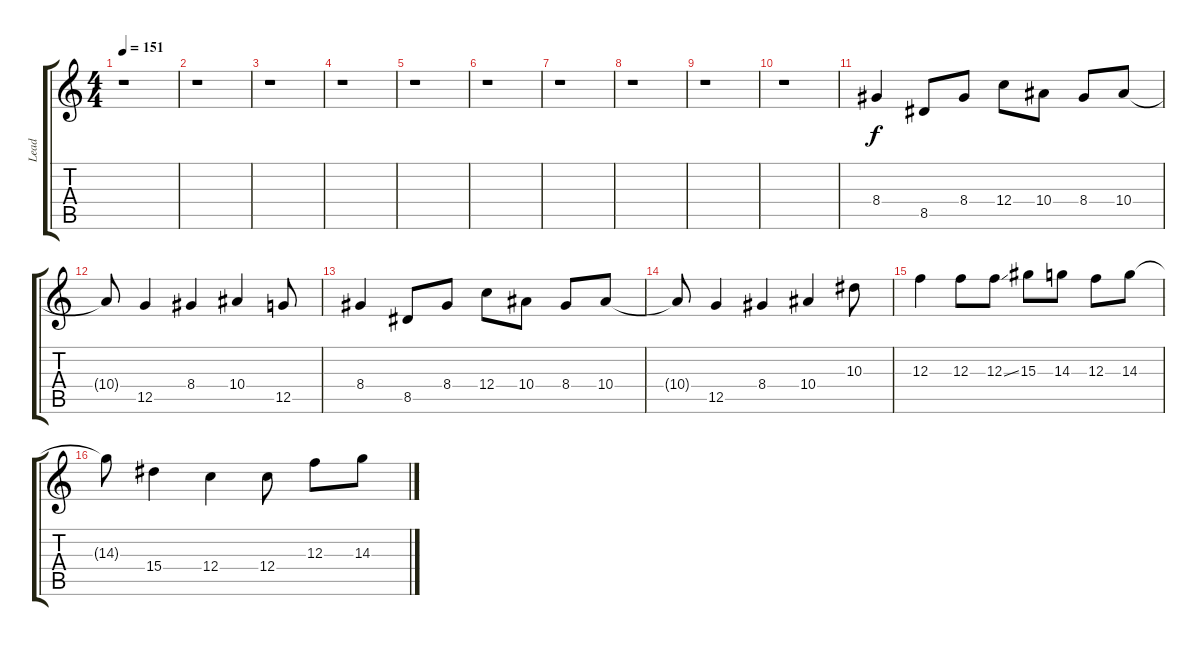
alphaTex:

\track ("Lead" "Lead") {instrument distortionguitar}
\staff {score tabs}
\tuning (D4 A3 F3 C3 G2 C2) {hide}
\ts (4 4)
\tempo 151
\clef g2
\ks c
r.1{dy f} |
r.1 |
r.1 |
r.1 |
r.1 |
r.1 |
r.1 |
r.1 |
r.1 |
r.1 |
8.4.4 8.5.8 8.4.8 12.4.8 10.4.8 8.4.8 10.4.8 |
10.4{t}.8 12.5.4 8.4.4 10.4.4 12.5.8 |
8.4.4 8.5.8 8.4.8 12.4.8 10.4.8 8.4.8 10.4.8 |
10.4{t}.8 12.5.4 8.4.4 10.4.4 10.3.8 |
12.3.4 12.3.8 12.3{ss}.8 15.3.8 14.3.8 12.3.8 14.3.8 |
14.3{t}.8 15.4.4 12.4.4 12.4.8 12.3.8 14.3.8
